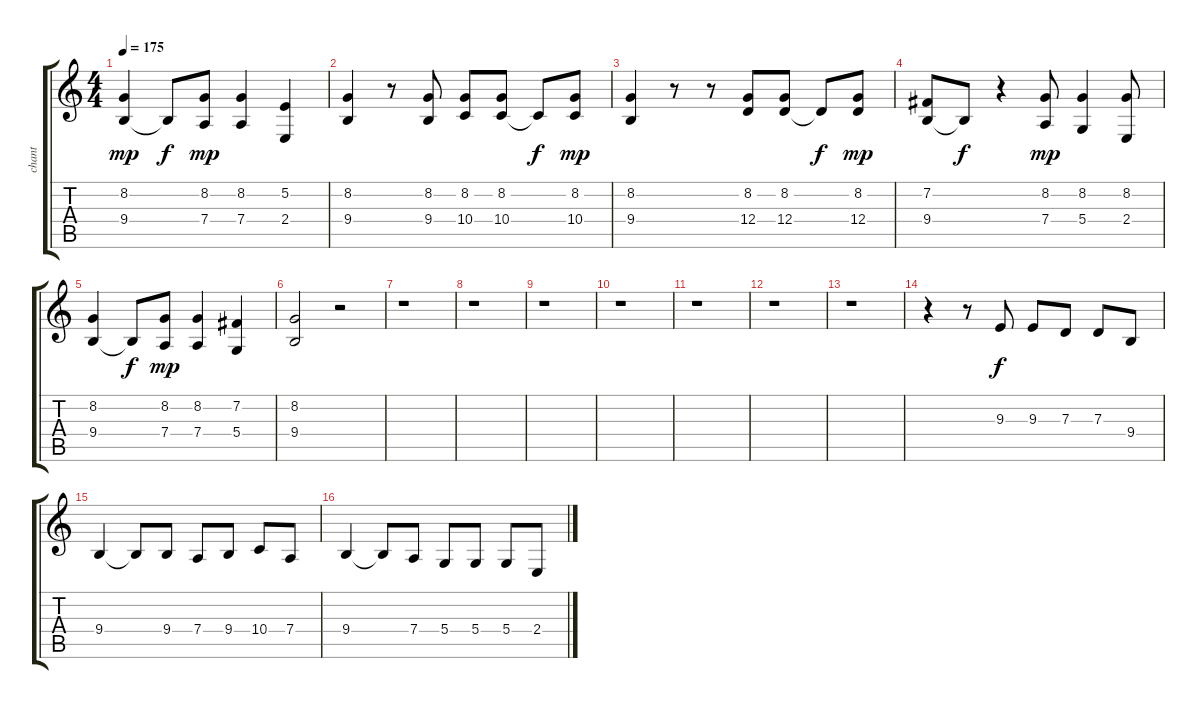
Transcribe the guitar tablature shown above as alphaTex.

\track ("chant" "chant") {instrument lead6voice}
\staff {score tabs}
\tuning (E4 B3 G3 D3 A2 E2) {hide}
\ts (4 4)
\tempo 175
\clef g2
\ks c
(8.2 9.4).4{dy mp} 9.4{t}.8{dy f} (8.2 7.4).8{dy mp} (8.2 7.4).4 (5.2 2.4).4 |
(8.2 9.4).4 r.8 (8.2 9.4).8 (8.2 10.4).8 (8.2 10.4).8 10.4{t}.8{dy f} (8.2 10.4).8{dy mp} |
(8.2 9.4).4 r.8 r.8 (8.2 12.4).8 (8.2 12.4).8 12.4{t}.8{dy f} (8.2 12.4).8{dy mp} |
(7.2 9.4).8 9.4{t}.8{dy f} r.4 (8.2 7.4).8{dy mp} (8.2 5.4).4 (8.2 2.4).8 |
(8.2 9.4).4 9.4{t}.8{dy f} (8.2 7.4).8{dy mp} (8.2 7.4).4 (7.2 5.4).4 |
(8.2 9.4).2 r.2 |
r.1 |
r.1 |
r.1 |
r.1 |
r.1 |
r.1 |
r.1 |
r.4 r.8 9.3.8{dy f} 9.3.8 7.3.8 7.3.8 9.4.8 |
9.4.4 9.4{t}.8 9.4.8 7.4.8 9.4.8 10.4.8 7.4.8 |
9.4.4 9.4{t}.8 7.4.8 5.4.8 5.4.8 5.4.8 2.4.8
